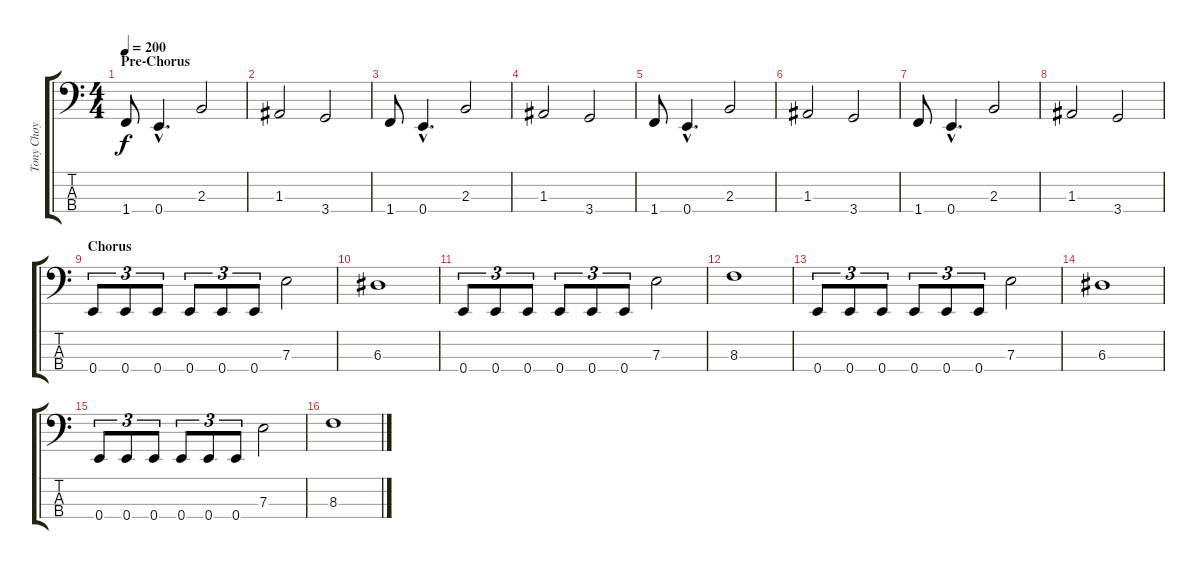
\track ("Tony Choy " "Tony Choy ") {instrument electricbasspick}
\staff {score tabs}
\tuning (G2 D2 A1 E1) {hide}
\ts (4 4)
\section ("" "Pre-Chorus")
\tempo 200
\clef f4
\ks c
1.4.8{dy f} 0.4{hac}.4{d} 2.3.2 |
1.3.2 3.4.2 |
1.4.8 0.4{hac}.4{d} 2.3.2 |
1.3.2 3.4.2 |
1.4.8 0.4{hac}.4{d} 2.3.2 |
1.3.2 3.4.2 |
1.4.8 0.4{hac}.4{d} 2.3.2 |
1.3.2 3.4.2 |
\section ("" "Chorus")
0.4.8{tu (3 2)} 0.4.8{tu (3 2)} 0.4.8{tu (3 2)} 0.4.8{tu (3 2)} 0.4.8{tu (3 2)} 0.4.8{tu (3 2)} 7.3.2 |
6.3.1 |
0.4.8{tu (3 2)} 0.4.8{tu (3 2)} 0.4.8{tu (3 2)} 0.4.8{tu (3 2)} 0.4.8{tu (3 2)} 0.4.8{tu (3 2)} 7.3.2 |
8.3.1 |
0.4.8{tu (3 2)} 0.4.8{tu (3 2)} 0.4.8{tu (3 2)} 0.4.8{tu (3 2)} 0.4.8{tu (3 2)} 0.4.8{tu (3 2)} 7.3.2 |
6.3.1 |
0.4.8{tu (3 2)} 0.4.8{tu (3 2)} 0.4.8{tu (3 2)} 0.4.8{tu (3 2)} 0.4.8{tu (3 2)} 0.4.8{tu (3 2)} 7.3.2 |
8.3.1
